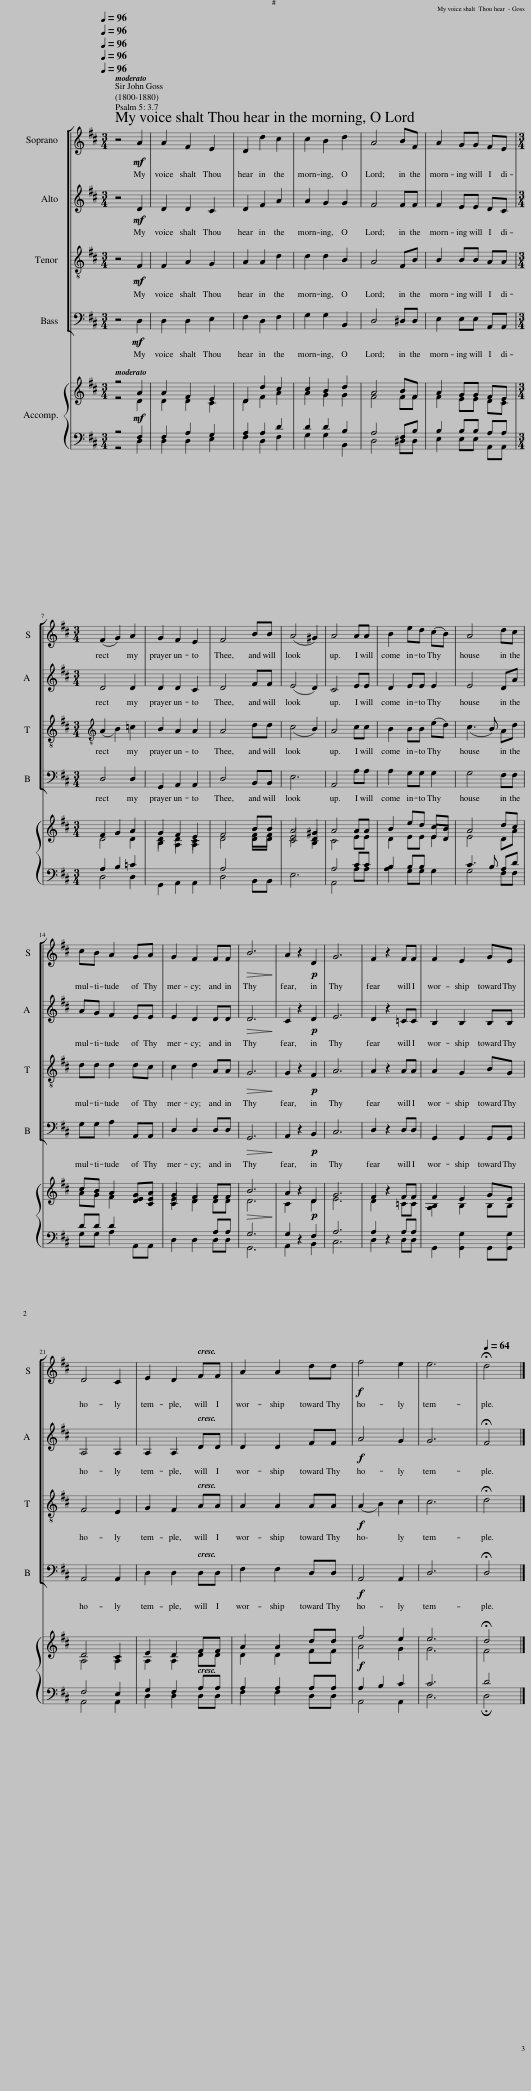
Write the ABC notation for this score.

X:1
%%score [ 1 2 3 4 ] { ( 5 6 ) | ( 7 8 ) }
L:1/8
Q:1/4=96
M:3/4
I:linebreak $
K:D
V:1 treble
V:2 treble
V:3 treble-8
V:4 bass
V:5 treble
V:6 treble
V:7 bass
V:8 bass
V:1
 z4!mf! A2 | A2 F2 E2 | D2 d2 c2 | c2 B2 d2 | A4 BF | %5
 A2 GG FE |$[M:3/4] (F2 G2) A2 | G2 F2 E2 | F4 BB | (A4 ^G2) | %10
 A4 AA | B2 ed (cB) | A4 dc |$ cB A2 GA | G2 F2 FF | %15
!>(! B6!>)! | A2 z2!p! D2 | G6 | F2 z2 FF | F2 E2 GE |$ %20
 D4 C2 | E2 D2 FF | A2 A2 dd |!f! f4 e2 | e6 | %25
[Q:1/4=64] !fermata!d4 |] %26
V:2
 z4!mf! D2 | D2 D2 C2 | D2 F2 A2 | A2 G2 G2 | F4 FF | %5
 F2 EE DC |$[M:3/4] D4 D2 | D2 D2 C2 | D4 FF | (E4 D2) | %10
 C4 EE | D2 EE E2 | E4 DA |$ AG F2 EE | E2 D2 DD | %15
!>(! D6!>)! | C2 z2!p! D2 | E6 | D2 z2 =CC | B,2 B,2 B,B, |$ %20
 A,4 A,2 | A,2 A,2 DD | D2 D2 FF |!f! A4 G2 | G6 | %25
 !fermata!F4 |] %26
V:3
 z4!mf! F2 | F2 A2 G2 | A2 A2 d2 | d2 d2 B2 | A4 FB | %5
 B2 BB AA |$[M:3/4][K:treble-8] (A2 B2) =c2 | B2 A2 A2 | A4 dd | (c4 B2) | %10
 A4 cc | B2 BB (ed) | (c3 B) Ad |$ dd d2 dc | c2 d2 AA | %15
!>(! G6!>)! | G2 z2!p! F2 | A6 | A2 z2 AA | A2 G2 BG |$ %20
 F4 E2 | G2 F2 AA | A2 A2 AA |!f! (A2 B2) c2 | c6 | %25
 !fermata!d4 |] %26
V:4
 z4!mf! D,2 | D,2 D,2 E,2 | F,2 D,2 F,2 | G,2 G,2 B,,2 | D,4 ^D,D, | %5
 E,2 E,E, A,,A,, |$[M:3/4] D,4 D,2 | G,,2 A,,2 A,,2 | D,4 B,,B,, | E,6 | %10
 A,,4 A,A, | A,2 G,G, G,2 | G,4 F,F, |$ G,G, A,2 A,,A,, | D,2 D,2 D,D, | %15
!>(! G,,6!>)! | A,,2 z2!p! B,,2 | C,6 | D,2 z2 D,D, | G,,2 G,,2 G,,G,, |$ %20
 A,,4 A,,2 | D,2 D,2 D,D, | F,2 F,2 D,D, |!f! A,,4 A,,2 | D,6 | %25
 !fermata!D,4 |] %26
V:5
 z4!mf! A2 | A2 F2 E2 | D2 d2 c2 | c2 B2 d2 | A4 BF | %5
 A2 GG FE |$[M:3/4] F2 G2 A2 | G2 F2 E2 | F4 BB | A4 ^G2 | %10
 A4 AA | B2 ed cB | A4 dc |$ cB A2 [DEG][CEA] | G2 F2 FF | %15
!>(! B6!>)! | A2 z2!p! D2 | G6 | F2 z2 FF | F2 E2 GE |$ %20
 D4 C2 | E2 D2 FF | A2 A2 dd |!f! f4 e2 | e6 | %25
 !fermata!d4 |] %26
V:6
 z4 D2 | D2 D2 C2 | D2 F2 A2 | A2 G2 G2 | F4 FF | %5
 F2 EE DC |$[M:3/4] D4 D2 | D2 D2 C2 | D4 FF | E4 D2 | %10
 C4 EE | D2 EE E2 | E4 DA |$ AG F2 x2 | E2 D2 DD | %15
 D6 | C2 x2 D2 | E6 | D2 x2 =CC | [A,B,]2 B,2 B,B, |$ %20
 A,4 A,2 | A,2 A,2 DD | D2 D2 FF | A4 G2 | G6 | %25
 F4 |] %26
V:7
 z4 F,2 | F,2 A,2 G,2 | A,2 A,2 D2 | D2 D2 B,2 | A,4 F,B, | %5
 B,2 B,B, A,A, |$[M:3/4] A,2 B,2 =C2 |[I:staff -1] B,2 A,2 A,2 |[I:staff +1] A,4[I:staff -1] DD | C4 B,2 | %10
[I:staff +1] A,4 CC | B,2 B,B,[I:staff -1] ED |[I:staff +1] C3 B, A,D |$ DD D2 x2 |[I:staff -1] C2 D2[I:staff +1] A,A, | %15
 G,6 | G,2 z2 F,2 | A,6 | A,2 z2 A,A, | x6 |$ %20
 F,4 E,2 | G,2 F,2 A,A, | A,2 A,2 A,A, | A,2 B,2 C2 | C6 | %25
 D4 |] %26
V:8
 z4 D,2 | D,2 D,2 E,2 | F,2 D,2 F,2 | G,2 G,2 B,,2 | D,4 ^D,D, | %5
 E,2 E,E, A,,A,, |$[M:3/4] D,4 D,2 | G,,2 A,,2 A,,2 | D,4 B,,B,, | E,6 | %10
 A,,4 A,A, | [A,B,]2 G,G, G,2 | G,4 F,F, |$ G,G, A,2 A,,A,, | D,2 D,2 D,D, | %15
 G,,6 | A,,2 x2 B,,2 | C,6 | D,2 x2 D,D, | G,,2 [G,,G,]2 G,,[G,,G,] |$ %20
 A,,4 A,,2 | D,2 D,2 D,D, | F,2 F,2 D,D, | A,,4 A,,2 | D,6 | %25
 !fermata!D,4 |] %26
